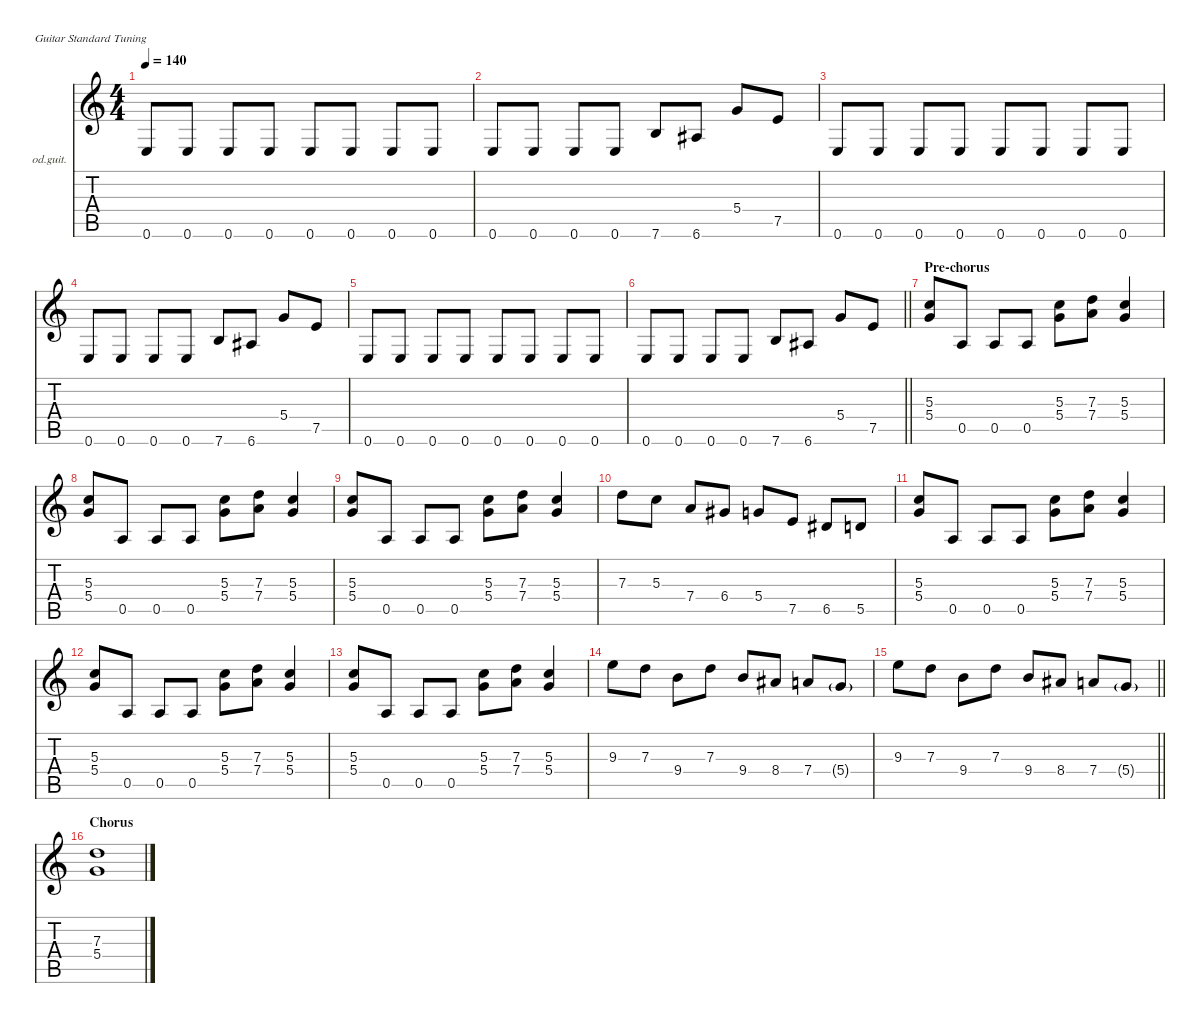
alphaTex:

\defaultSystemsLayout 4
\hideDynamics
\bracketExtendMode nobrackets
\firstSystemTrackNameOrientation horizontal
\otherSystemsTrackNameOrientation horizontal
\track ("Gtr. II" "od.guit.") {instrument overdrivenguitar}
\staff {score tabs}
\tuning (E4 B3 G3 D3 A2 E2)
\ts (4 4)
\tempo 140
\clef g2
\ks c
0.6.8{dy f} 0.6.8 0.6.8 0.6.8 0.6.8 0.6.8 0.6.8 0.6.8 |
0.6.8 0.6.8 0.6.8 0.6.8 7.6.8 6.6{acc #}.8 5.4.8 7.5.8 |
0.6.8 0.6.8 0.6.8 0.6.8 0.6.8 0.6.8 0.6.8 0.6.8 |
0.6.8 0.6.8 0.6.8 0.6.8 7.6.8 6.6{acc #}.8 5.4.8 7.5.8 |
0.6.8 0.6.8 0.6.8 0.6.8 0.6.8 0.6.8 0.6.8 0.6.8 |
\barLineRight lightlight
0.6.8 0.6.8 0.6.8 0.6.8 7.6.8 6.6{acc #}.8 5.4.8 7.5.8 |
\section ("" "Pre-chorus")
(5.3 5.4).8 0.5.8{dy mf} 0.5.8 0.5.8 (5.3 5.4).8{dy f} (7.3 7.4).8 (5.3 5.4).4 |
(5.3 5.4).8 0.5.8{dy mf} 0.5.8 0.5.8 (5.3 5.4).8{dy f} (7.3 7.4).8 (5.3 5.4).4 |
(5.3 5.4).8 0.5.8{dy mf} 0.5.8 0.5.8 (5.3 5.4).8{dy f} (7.3 7.4).8 (5.3 5.4).4 |
7.3.8 5.3.8 7.4.8 6.4{acc #}.8 5.4.8 7.5.8 6.5{acc #}.8 5.5.8 |
(5.3 5.4).8 0.5.8{dy mf} 0.5.8 0.5.8 (5.3 5.4).8{dy f} (7.3 7.4).8 (5.3 5.4).4 |
(5.3 5.4).8 0.5.8{dy mf} 0.5.8 0.5.8 (5.3 5.4).8{dy f} (7.3 7.4).8 (5.3 5.4).4 |
(5.3 5.4).8 0.5.8{dy mf} 0.5.8 0.5.8 (5.3 5.4).8{dy f} (7.3 7.4).8 (5.3 5.4).4 |
9.3.8 7.3.8 9.4.8 7.3.8 9.4.8 8.4{acc #}.8 7.4.8 5.4{g}.8{dy ff} |
\barLineRight lightlight
9.3.8{dy f} 7.3.8 9.4.8 7.3.8 9.4.8 8.4{acc #}.8 7.4.8 5.4{g}.8{dy ff} |
\section ("" "Chorus")
(7.3 5.4).1{dy f}
